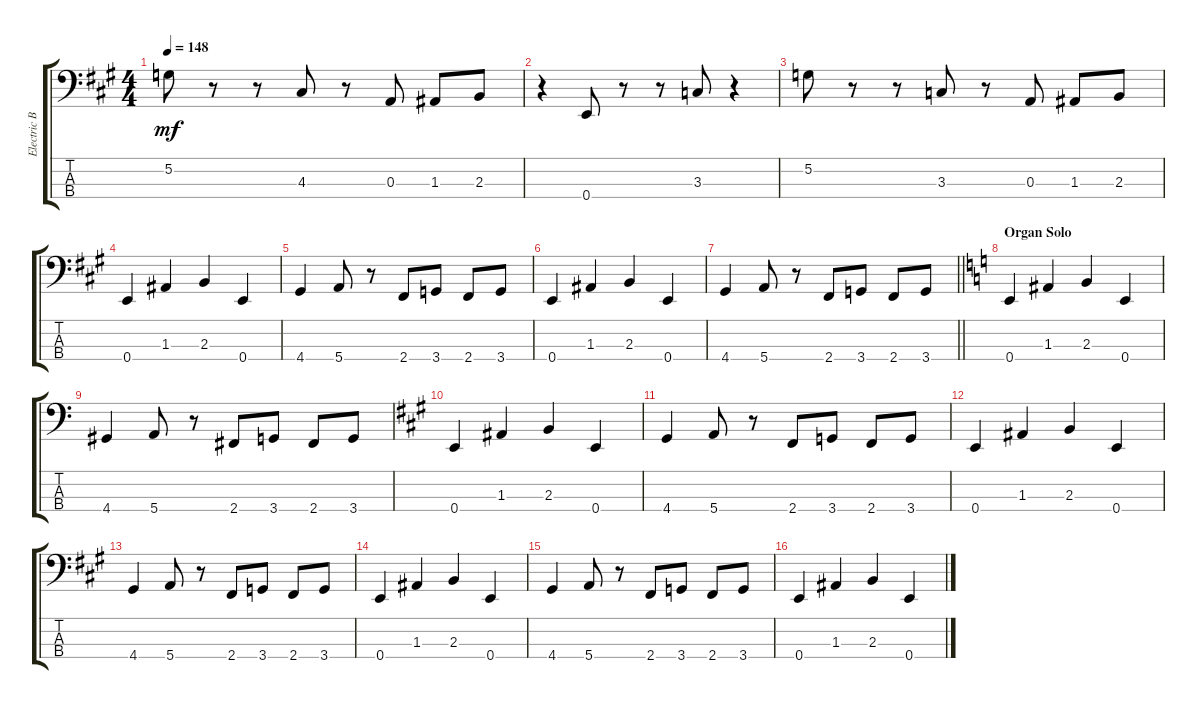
\track ("Electric Bass" "Electric B") {instrument electricbassfinger}
\staff {score tabs}
\tuning (G2 D2 A1 E1) {hide}
\ts (4 4)
\tempo 148
\clef f4
\ks a
5.2.8{dy mf} r.8 r.8 4.3.8 r.8 0.3.8 1.3.8 2.3.8 |
r.4 0.4.8 r.8 r.8 3.3.8 r.4 |
5.2.8 r.8 r.8 3.3.8 r.8 0.3.8 1.3.8 2.3.8 |
0.4.4 1.3.4 2.3.4 0.4.4 |
4.4.4 5.4.8 r.8 2.4.8 3.4.8 2.4.8 3.4.8 |
0.4.4 1.3.4 2.3.4 0.4.4 |
\barLineRight lightlight
4.4.4 5.4.8 r.8 2.4.8 3.4.8 2.4.8 3.4.8 |
\section ("" "Organ Solo")
\ks c
0.4.4 1.3.4 2.3.4 0.4.4 |
4.4.4 5.4.8 r.8 2.4.8 3.4.8 2.4.8 3.4.8 |
\ks a
0.4.4 1.3.4 2.3.4 0.4.4 |
4.4.4 5.4.8 r.8 2.4.8 3.4.8 2.4.8 3.4.8 |
0.4.4 1.3.4 2.3.4 0.4.4 |
4.4.4 5.4.8 r.8 2.4.8 3.4.8 2.4.8 3.4.8 |
0.4.4 1.3.4 2.3.4 0.4.4 |
4.4.4 5.4.8 r.8 2.4.8 3.4.8 2.4.8 3.4.8 |
0.4.4 1.3.4 2.3.4 0.4.4
